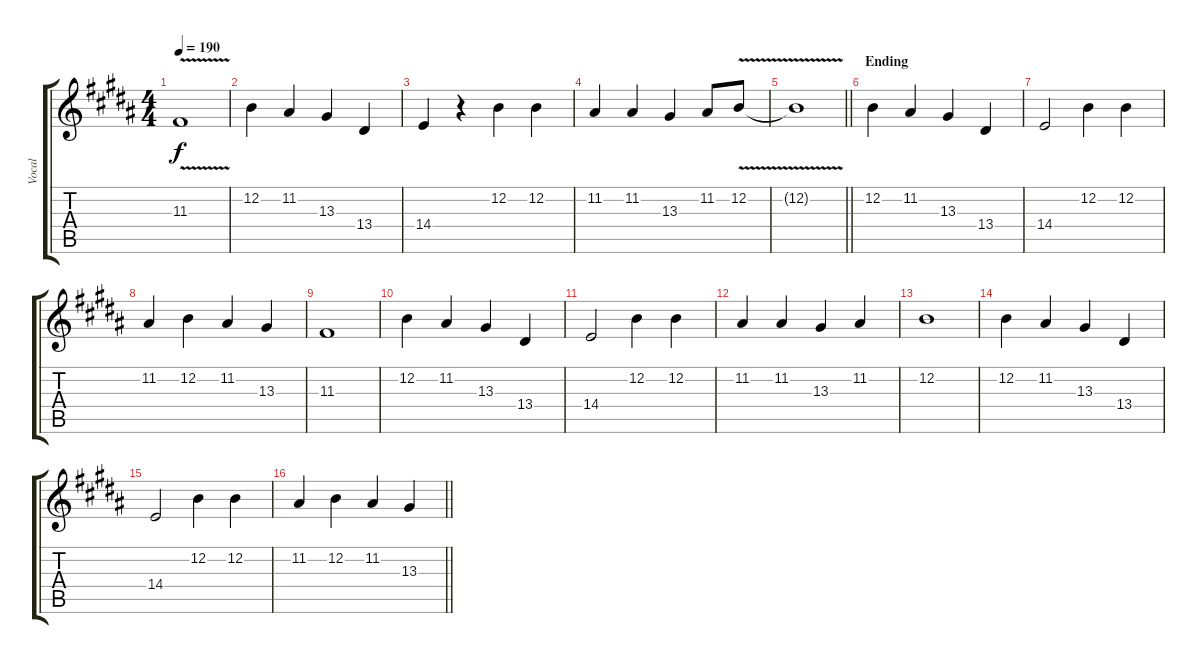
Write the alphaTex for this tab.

\track ("Vocal" "Vocal") {instrument brasssection}
\staff {score tabs}
\tuning (E4 B3 G3 D3 A2 E2) {hide}
\ts (4 4)
\tempo 190
\clef g2
\ks b
11.3{v}.1{dy f} |
12.2.4 11.2.4 13.3.4 13.4.4 |
14.4.4 r.4 12.2.4 12.2.4 |
11.2.4 11.2.4 13.3.4 11.2.8 12.2{v}.8 |
\barLineRight lightlight
12.2{t}.1 |
\section ("" "Ending")
12.2.4 11.2.4 13.3.4 13.4.4 |
14.4.2 12.2.4 12.2.4 |
11.2.4 12.2.4 11.2.4 13.3.4 |
11.3.1 |
12.2.4 11.2.4 13.3.4 13.4.4 |
14.4.2 12.2.4 12.2.4 |
11.2.4 11.2.4 13.3.4 11.2.4 |
12.2.1 |
12.2.4 11.2.4 13.3.4 13.4.4 |
14.4.2 12.2.4 12.2.4 |
\barLineRight lightlight
11.2.4 12.2.4 11.2.4 13.3.4
